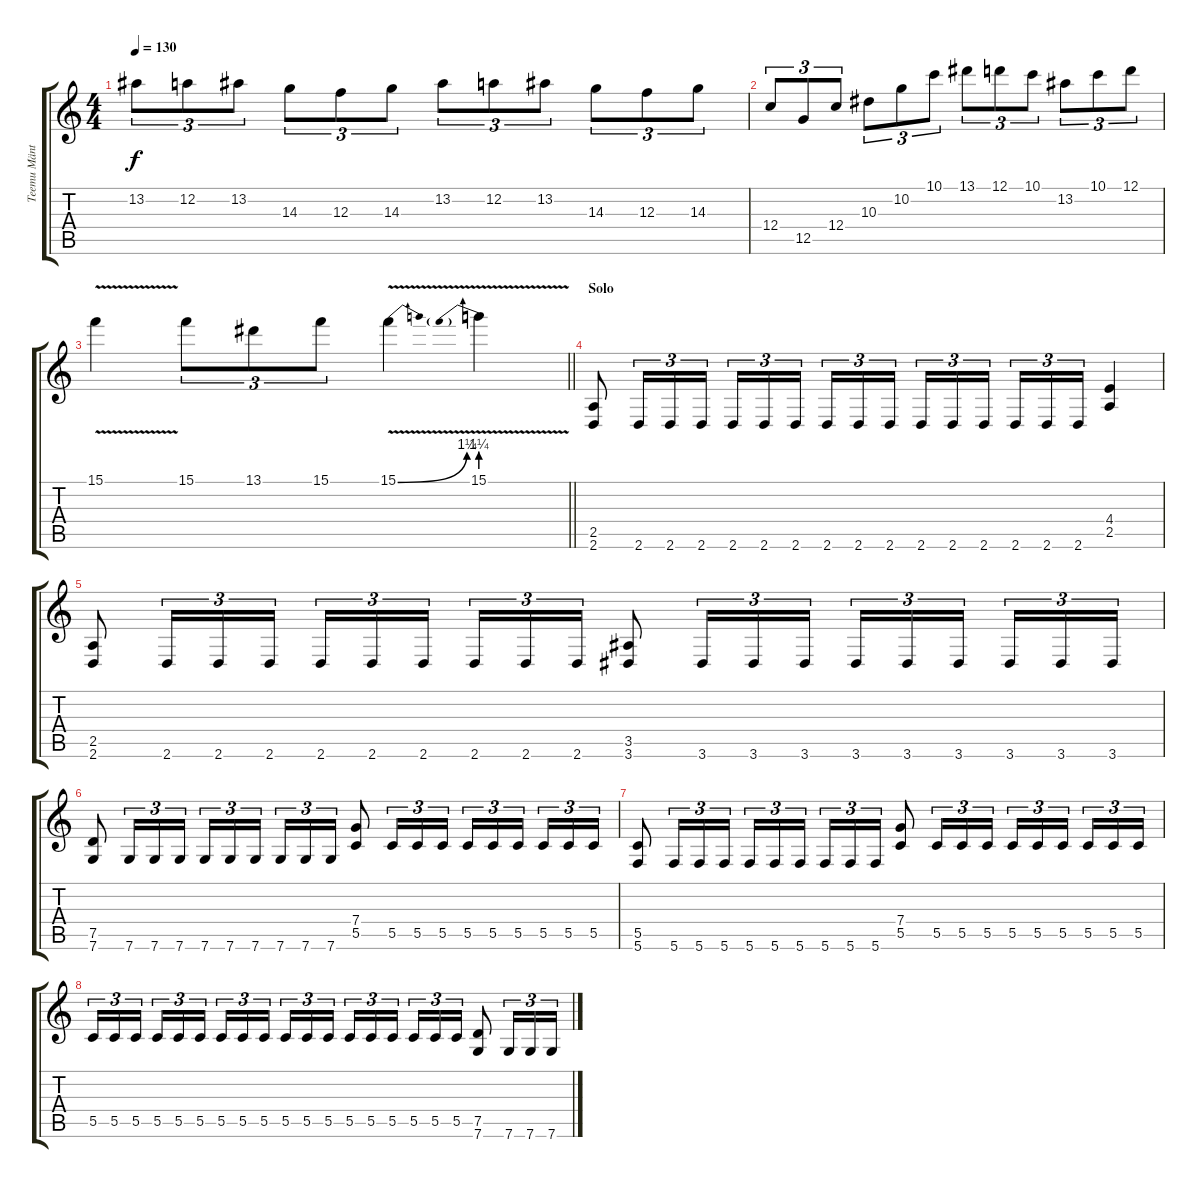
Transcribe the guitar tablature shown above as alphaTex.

\track ("Teemu Mäntysaari" "Teemu Mänt") {instrument distortionguitar}
\staff {score tabs}
\tuning (D4 A3 F3 C3 G2 C2) {hide}
\ts (4 4)
\tempo 130
\clef g2
\ks c
13.2.8{tu (3 2) dy f} 12.2.8{tu (3 2)} 13.2.8{tu (3 2)} 14.3.8{tu (3 2)} 12.3.8{tu (3 2)} 14.3.8{tu (3 2)} 13.2.8{tu (3 2)} 12.2.8{tu (3 2)} 13.2.8{tu (3 2)} 14.3.8{tu (3 2)} 12.3.8{tu (3 2)} 14.3.8{tu (3 2)} |
12.4.8{tu (3 2)} 12.5.8{tu (3 2)} 12.4.8{tu (3 2)} 10.3.8{tu (3 2)} 10.2.8{tu (3 2)} 10.1.8{tu (3 2)} 13.1.8{tu (3 2)} 12.1.8{tu (3 2)} 10.1.8{tu (3 2)} 13.2.8{tu (3 2)} 10.1.8{tu (3 2)} 12.1.8{tu (3 2)} |
\barLineRight lightlight
15.1{v}.4 15.1.8{tu (3 2)} 13.1.8{tu (3 2)} 15.1.8{tu (3 2)} 15.1{be (bend 0 0 60 5) v}.4 15.1{be (prebend 0 5 60 5) v}.4 |
\section ("" "Solo")
(2.5 2.6).8{volume 8} 2.6.16{tu (3 2)} 2.6.16{tu (3 2)} 2.6.16{tu (3 2)} 2.6.16{tu (3 2)} 2.6.16{tu (3 2)} 2.6.16{tu (3 2) beam splitsecondary} 2.6.16{tu (3 2)} 2.6.16{tu (3 2)} 2.6.16{tu (3 2)} 2.6.16{tu (3 2)} 2.6.16{tu (3 2)} 2.6.16{tu (3 2) beam splitsecondary} 2.6.16{tu (3 2)} 2.6.16{tu (3 2)} 2.6.16{tu (3 2)} (4.4 2.5).4 |
(2.5 2.6).8 2.6.16{tu (3 2)} 2.6.16{tu (3 2)} 2.6.16{tu (3 2)} 2.6.16{tu (3 2)} 2.6.16{tu (3 2)} 2.6.16{tu (3 2) beam splitsecondary} 2.6.16{tu (3 2)} 2.6.16{tu (3 2)} 2.6.16{tu (3 2)} (3.5 3.6).8 3.6.16{tu (3 2)} 3.6.16{tu (3 2)} 3.6.16{tu (3 2)} 3.6.16{tu (3 2)} 3.6.16{tu (3 2)} 3.6.16{tu (3 2) beam splitsecondary} 3.6.16{tu (3 2)} 3.6.16{tu (3 2)} 3.6.16{tu (3 2)} |
(7.5 7.6).8 7.6.16{tu (3 2)} 7.6.16{tu (3 2)} 7.6.16{tu (3 2)} 7.6.16{tu (3 2)} 7.6.16{tu (3 2)} 7.6.16{tu (3 2) beam splitsecondary} 7.6.16{tu (3 2)} 7.6.16{tu (3 2)} 7.6.16{tu (3 2)} (7.4 5.5).8 5.5.16{tu (3 2)} 5.5.16{tu (3 2)} 5.5.16{tu (3 2)} 5.5.16{tu (3 2)} 5.5.16{tu (3 2)} 5.5.16{tu (3 2) beam splitsecondary} 5.5.16{tu (3 2)} 5.5.16{tu (3 2)} 5.5.16{tu (3 2)} |
(5.5 5.6).8 5.6.16{tu (3 2)} 5.6.16{tu (3 2)} 5.6.16{tu (3 2)} 5.6.16{tu (3 2)} 5.6.16{tu (3 2)} 5.6.16{tu (3 2) beam splitsecondary} 5.6.16{tu (3 2)} 5.6.16{tu (3 2)} 5.6.16{tu (3 2)} (7.4 5.5).8 5.5.16{tu (3 2)} 5.5.16{tu (3 2)} 5.5.16{tu (3 2)} 5.5.16{tu (3 2)} 5.5.16{tu (3 2)} 5.5.16{tu (3 2) beam splitsecondary} 5.5.16{tu (3 2)} 5.5.16{tu (3 2)} 5.5.16{tu (3 2)} |
5.5.16{tu (3 2)} 5.5.16{tu (3 2)} 5.5.16{tu (3 2) beam splitsecondary} 5.5.16{tu (3 2)} 5.5.16{tu (3 2)} 5.5.16{tu (3 2)} 5.5.16{tu (3 2)} 5.5.16{tu (3 2)} 5.5.16{tu (3 2) beam splitsecondary} 5.5.16{tu (3 2)} 5.5.16{tu (3 2)} 5.5.16{tu (3 2)} 5.5.16{tu (3 2)} 5.5.16{tu (3 2)} 5.5.16{tu (3 2) beam splitsecondary} 5.5.16{tu (3 2)} 5.5.16{tu (3 2)} 5.5.16{tu (3 2)} (7.5 7.6).8 7.6.16{tu (3 2)} 7.6.16{tu (3 2)} 7.6.16{tu (3 2)}
